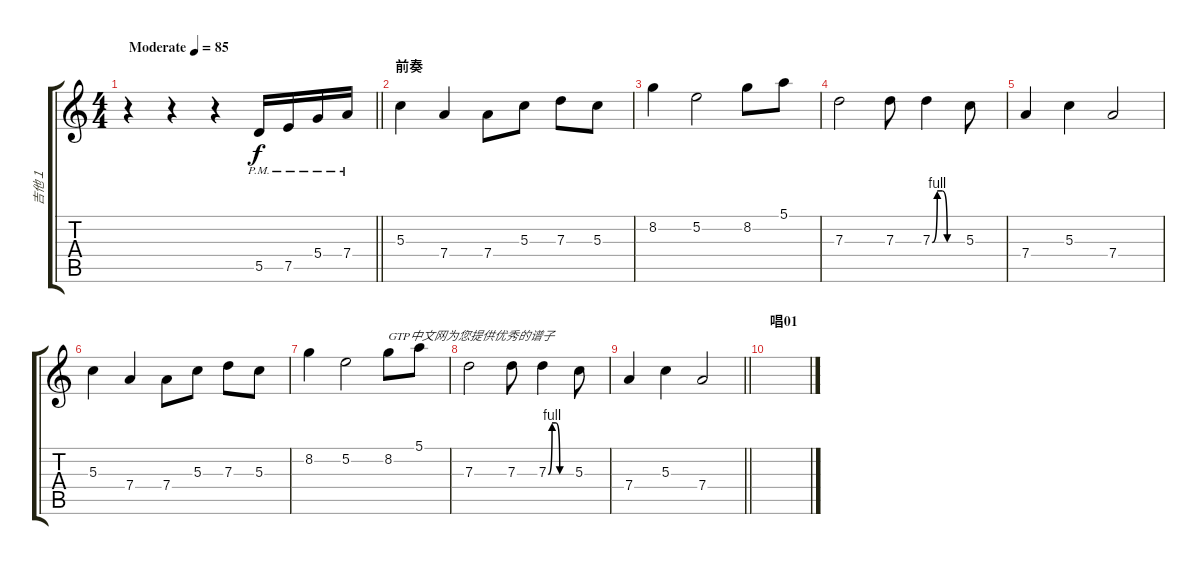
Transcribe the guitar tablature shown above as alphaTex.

\track ("吉他１" "吉他１") {instrument overdrivenguitar}
\staff {score tabs}
\tuning (E4 B3 G3 D3 A2 E2) {hide}
\ts (4 4)
\tempo (85 "Moderate")
\clef g2
\barLineRight lightlight
\ks c
r.4{txt " " dy f instrument overdrivenguitar} r.4 r.4 5.5{pm}.16 7.5{pm}.16 5.4{pm}.16 7.4{pm}.16 |
\section ("" "前奏")
5.3.4 7.4.4 7.4.8 5.3.8 7.3.8 5.3.8 |
8.2.4 5.2.2 8.2.8 5.1.8 |
7.3.2 7.3.8 7.3{be (custom 0 0 10 4 20 4 30 0 60 0)}.4 5.3.8 |
7.4.4 5.3.4 7.4.2 |
5.3.4 7.4.4 7.4.8 5.3.8 7.3.8 5.3.8 |
8.2.4 5.2.2 8.2.8{txt "GTP中文网为您提供优秀的谱子"} 5.1.8 |
7.3.2 7.3.8 7.3{be (custom 0 0 10 4 20 4 30 0 60 0)}.4 5.3.8 |
\barLineRight lightlight
7.4.4 5.3.4 7.4.2 |
\section ("" "唱01")
